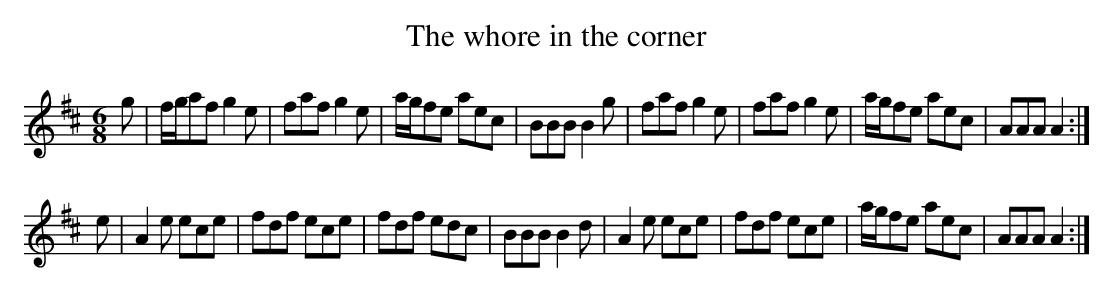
X:1
T: The whore in the corner
M: 6/8
L: 1/8
K: Amix
g|f/g/af g2e|faf g2e|a/g/fe aec|BBBB2g|faf g2e|faf g2e|a/g/fe aec|AAAA2:|]
e|A2e ece|fdf ece|fdf edc|BBBB2d|A2e ece|fdf ece|a/g/fe aec|AAA A2:|
